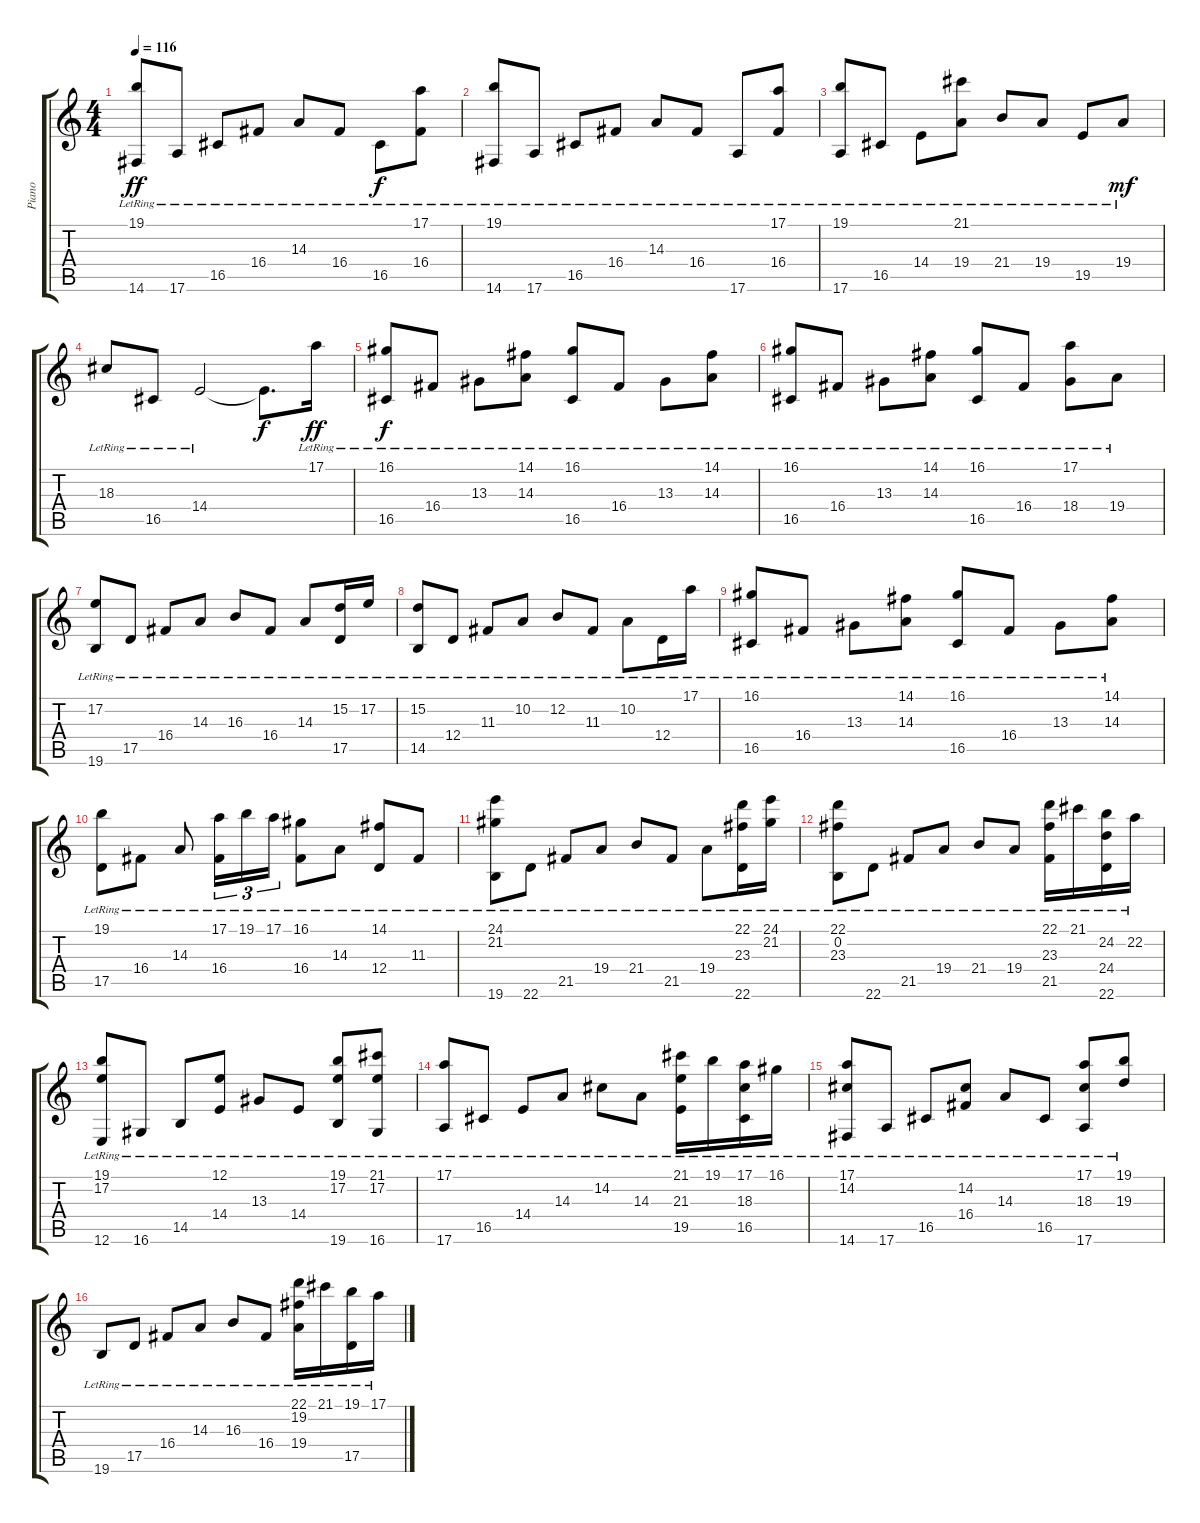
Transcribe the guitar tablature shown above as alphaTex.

\track ("Piano" "Piano") {instrument acousticgrandpiano}
\staff {score tabs}
\tuning (E4 B3 G3 D3 A2 E2) {hide}
\ts (4 4)
\tempo 116
\clef g2
\ks c
(19.1{lr} 14.6{lr}).8{dy ff} 17.6{lr}.8 16.5{lr}.8 16.4{lr}.8 14.3{lr}.8 16.4{lr}.8 16.5{lr}.8{dy f} (17.1{lr} 16.4{lr}).8 |
(19.1{lr} 14.6{lr}).8 17.6{lr}.8 16.5{lr}.8 16.4{lr}.8 14.3{lr}.8 16.4{lr}.8 17.6{lr}.8 (17.1{lr} 16.4{lr}).8 |
(19.1{lr} 17.6{lr}).8 16.5{lr}.8 14.4{lr}.8 (21.1{lr} 19.4{lr}).8 21.4{lr}.8 19.4{lr}.8 19.5{lr}.8 19.4{lr}.8{dy mf} |
18.3{lr}.8 16.5{lr}.8 14.4{lr}.2 14.4{t}.8{d dy f} 17.1{lr}.16{dy ff} |
(16.1{lr} 16.5{lr}).8{dy f} 16.4{lr}.8 13.3{lr}.8 (14.1{lr} 14.3{lr}).8 (16.1{lr} 16.5{lr}).8 16.4{lr}.8 13.3{lr}.8 (14.1{lr} 14.3{lr}).8 |
(16.1{lr} 16.5{lr}).8 16.4{lr}.8 13.3{lr}.8 (14.1{lr} 14.3{lr}).8 (16.1{lr} 16.5{lr}).8 16.4{lr}.8 (17.1{lr} 18.4{lr}).8 19.4{lr}.8 |
(17.2{lr} 19.6{lr}).8 17.5{lr}.8 16.4{lr}.8 14.3{lr}.8 16.3{lr}.8 16.4{lr}.8 14.3{lr}.8 (15.2{lr} 17.5{lr}).16 17.2{lr}.16 |
(15.2{lr} 14.5{lr}).8 12.4{lr}.8 11.3{lr}.8 10.2{lr}.8 12.2{lr}.8 11.3{lr}.8 10.2{lr}.8 12.4{lr}.16 17.1{lr}.16 |
(16.1{lr} 16.5{lr}).8 16.4{lr}.8 13.3{lr}.8 (14.1{lr} 14.3{lr}).8 (16.1{lr} 16.5{lr}).8 16.4{lr}.8 13.3{lr}.8 (14.1{lr} 14.3{lr}).8 |
(19.1{lr} 17.5{lr}).8 16.4{lr}.8 14.3{lr}.8 (17.1{lr} 16.4{lr}).16{tu (3 2)} 19.1{lr}.16{tu (3 2)} 17.1{lr}.16{tu (3 2)} (16.1{lr} 16.4{lr}).8 14.3{lr}.8 (14.1{lr} 12.4{lr}).8 11.3{lr}.8 |
(24.1{lr} 21.2{lr} 19.6{lr}).8 22.6{lr}.8 21.5{lr}.8 19.4{lr}.8 21.4{lr}.8 21.5{lr}.8 19.4{lr}.8 (22.1{lr} 23.3{lr} 22.6{lr}).16 (24.1{lr} 21.2{lr}).16 |
(22.1{lr} 0.2{lr} 23.3{lr}).8 22.6{lr}.8 21.5{lr}.8 19.4{lr}.8 21.4{lr}.8 19.4{lr}.8 (22.1{lr} 23.3{lr} 21.5{lr}).16 21.1{lr}.16 (24.2{lr} 24.4{lr} 22.6{lr}).16 22.2{lr}.16 |
(19.1{lr} 17.2{lr} 12.6{lr}).8 16.6{lr}.8 14.5{lr}.8 (12.1{lr} 14.4{lr}).8 13.3{lr}.8 14.4{lr}.8 (19.1{lr} 17.2{lr} 19.6{lr}).8 (21.1{lr} 17.2{lr} 16.6{lr}).8 |
(17.1{lr} 17.6{lr}).8 16.5{lr}.8 14.4{lr}.8 14.3{lr}.8 14.2{lr}.8 14.3{lr}.8 (21.1{lr} 21.3{lr} 19.5{lr}).16 19.1{lr}.16 (17.1{lr} 18.3{lr} 16.5{lr}).16 16.1{lr}.16 |
(17.1{lr} 14.2{lr} 14.6{lr}).8 17.6{lr}.8 16.5{lr}.8 (14.2{lr} 16.4{lr}).8 14.3{lr}.8 16.5{lr}.8 (17.1{lr} 18.3{lr} 17.6{lr}).8 (19.1{lr} 19.3{lr}).8 |
19.6{lr}.8 17.5{lr}.8 16.4{lr}.8 14.3{lr}.8 16.3{lr}.8 16.4{lr}.8 (22.1{lr} 19.2{lr} 19.4{lr}).16 21.1{lr}.16 (19.1{lr} 17.5{lr}).16 17.1{lr}.16
